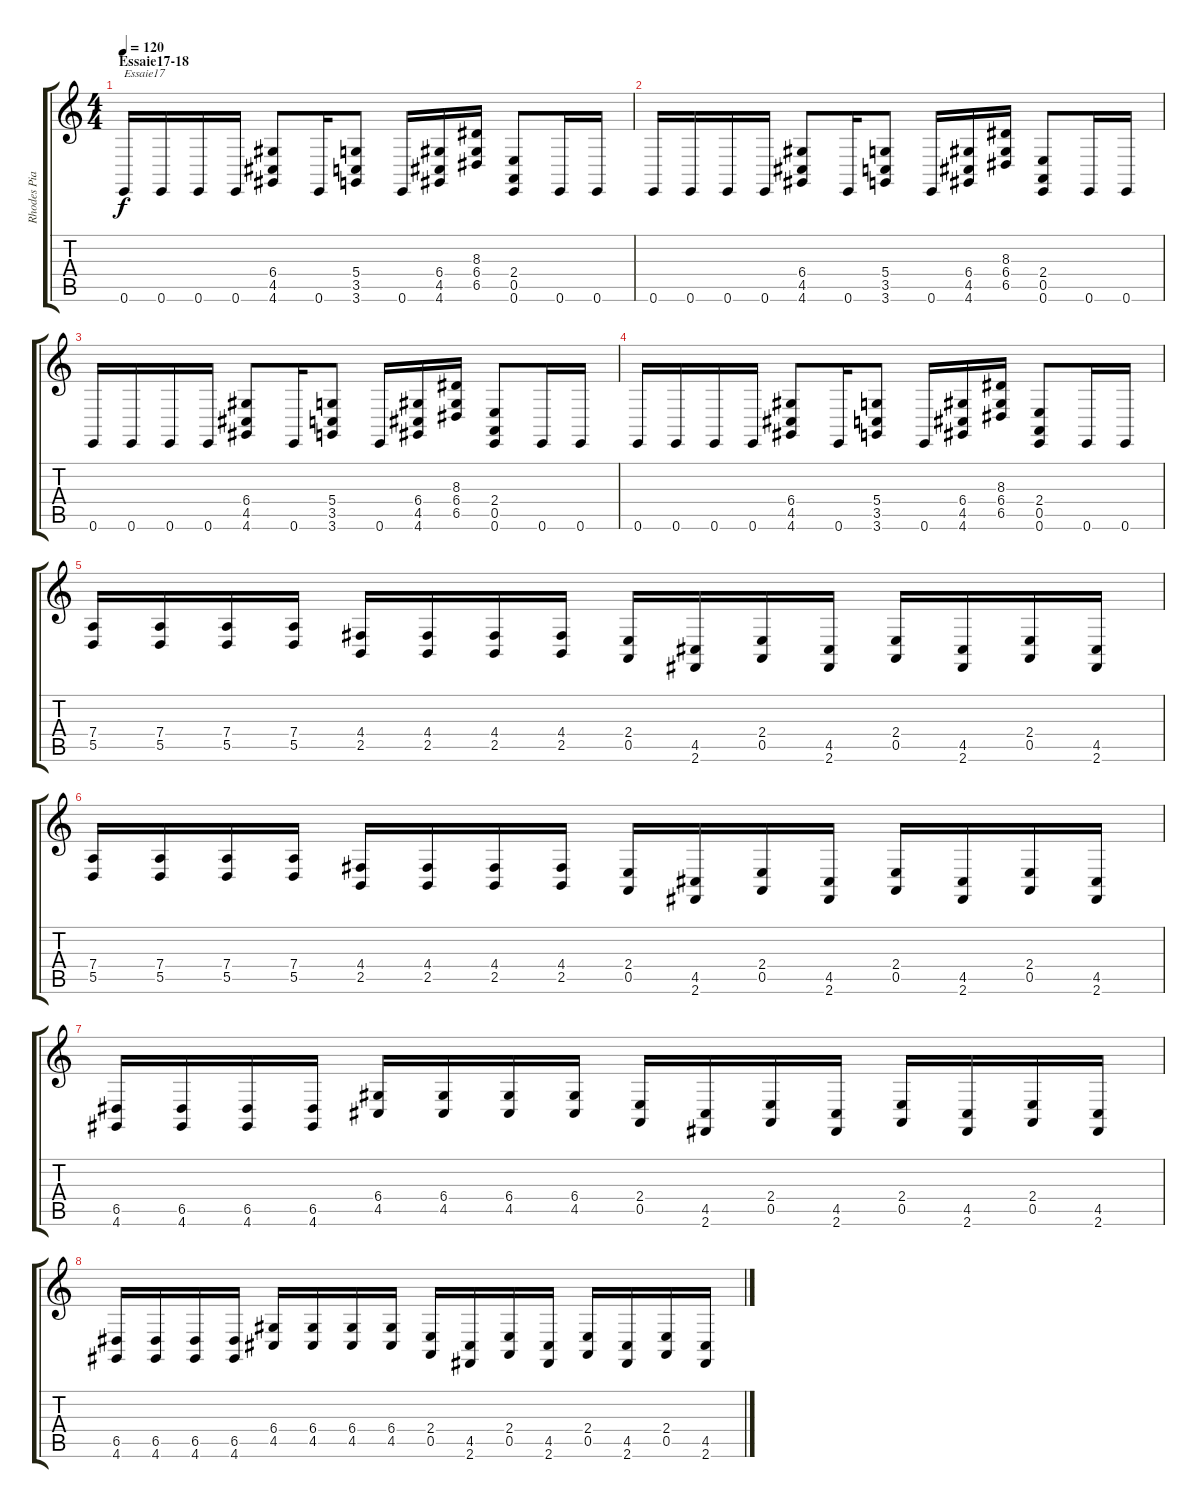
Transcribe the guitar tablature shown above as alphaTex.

\track ("Rhodes Piano" "Rhodes Pia") {instrument electricpiano1}
\staff {score tabs}
\tuning (E4 B3 G3 D3 A2 E2) {hide}
\ts (4 4)
\section ("" "Essaie17-18")
\tempo 120
\clef g2
\ks c
0.6.16{txt "Essaie17" dy f} 0.6.16 0.6.16 0.6.16 (6.4 4.5 4.6).8 0.6.16 (5.4 3.5 3.6).8 0.6.16 (6.4 4.5 4.6).16 (8.3 6.4 6.5).16 (2.4 0.5 0.6).8 0.6.16 0.6.16 |
0.6.16 0.6.16 0.6.16 0.6.16 (6.4 4.5 4.6).8 0.6.16 (5.4 3.5 3.6).8 0.6.16 (6.4 4.5 4.6).16 (8.3 6.4 6.5).16 (2.4 0.5 0.6).8 0.6.16 0.6.16 |
0.6.16 0.6.16 0.6.16 0.6.16 (6.4 4.5 4.6).8 0.6.16 (5.4 3.5 3.6).8 0.6.16 (6.4 4.5 4.6).16 (8.3 6.4 6.5).16 (2.4 0.5 0.6).8 0.6.16 0.6.16 |
0.6.16 0.6.16 0.6.16 0.6.16 (6.4 4.5 4.6).8 0.6.16 (5.4 3.5 3.6).8 0.6.16 (6.4 4.5 4.6).16 (8.3 6.4 6.5).16 (2.4 0.5 0.6).8 0.6.16 0.6.16 |
(7.4 5.5).16 (7.4 5.5).16 (7.4 5.5).16 (7.4 5.5).16 (4.4 2.5).16 (4.4 2.5).16 (4.4 2.5).16 (4.4 2.5).16 (2.4 0.5).16 (4.5 2.6).16 (2.4 0.5).16 (4.5 2.6).16 (2.4 0.5).16 (4.5 2.6).16 (2.4 0.5).16 (4.5 2.6).16 |
(7.4 5.5).16 (7.4 5.5).16 (7.4 5.5).16 (7.4 5.5).16 (4.4 2.5).16 (4.4 2.5).16 (4.4 2.5).16 (4.4 2.5).16 (2.4 0.5).16 (4.5 2.6).16 (2.4 0.5).16 (4.5 2.6).16 (2.4 0.5).16 (4.5 2.6).16 (2.4 0.5).16 (4.5 2.6).16 |
(6.5 4.6).16 (6.5 4.6).16 (6.5 4.6).16 (6.5 4.6).16 (6.4 4.5).16 (6.4 4.5).16 (6.4 4.5).16 (6.4 4.5).16 (2.4 0.5).16 (4.5 2.6).16 (2.4 0.5).16 (4.5 2.6).16 (2.4 0.5).16 (4.5 2.6).16 (2.4 0.5).16 (4.5 2.6).16 |
(6.5 4.6).16 (6.5 4.6).16 (6.5 4.6).16 (6.5 4.6).16 (6.4 4.5).16 (6.4 4.5).16 (6.4 4.5).16 (6.4 4.5).16 (2.4 0.5).16 (4.5 2.6).16 (2.4 0.5).16 (4.5 2.6).16 (2.4 0.5).16 (4.5 2.6).16 (2.4 0.5).16 (4.5 2.6).16
